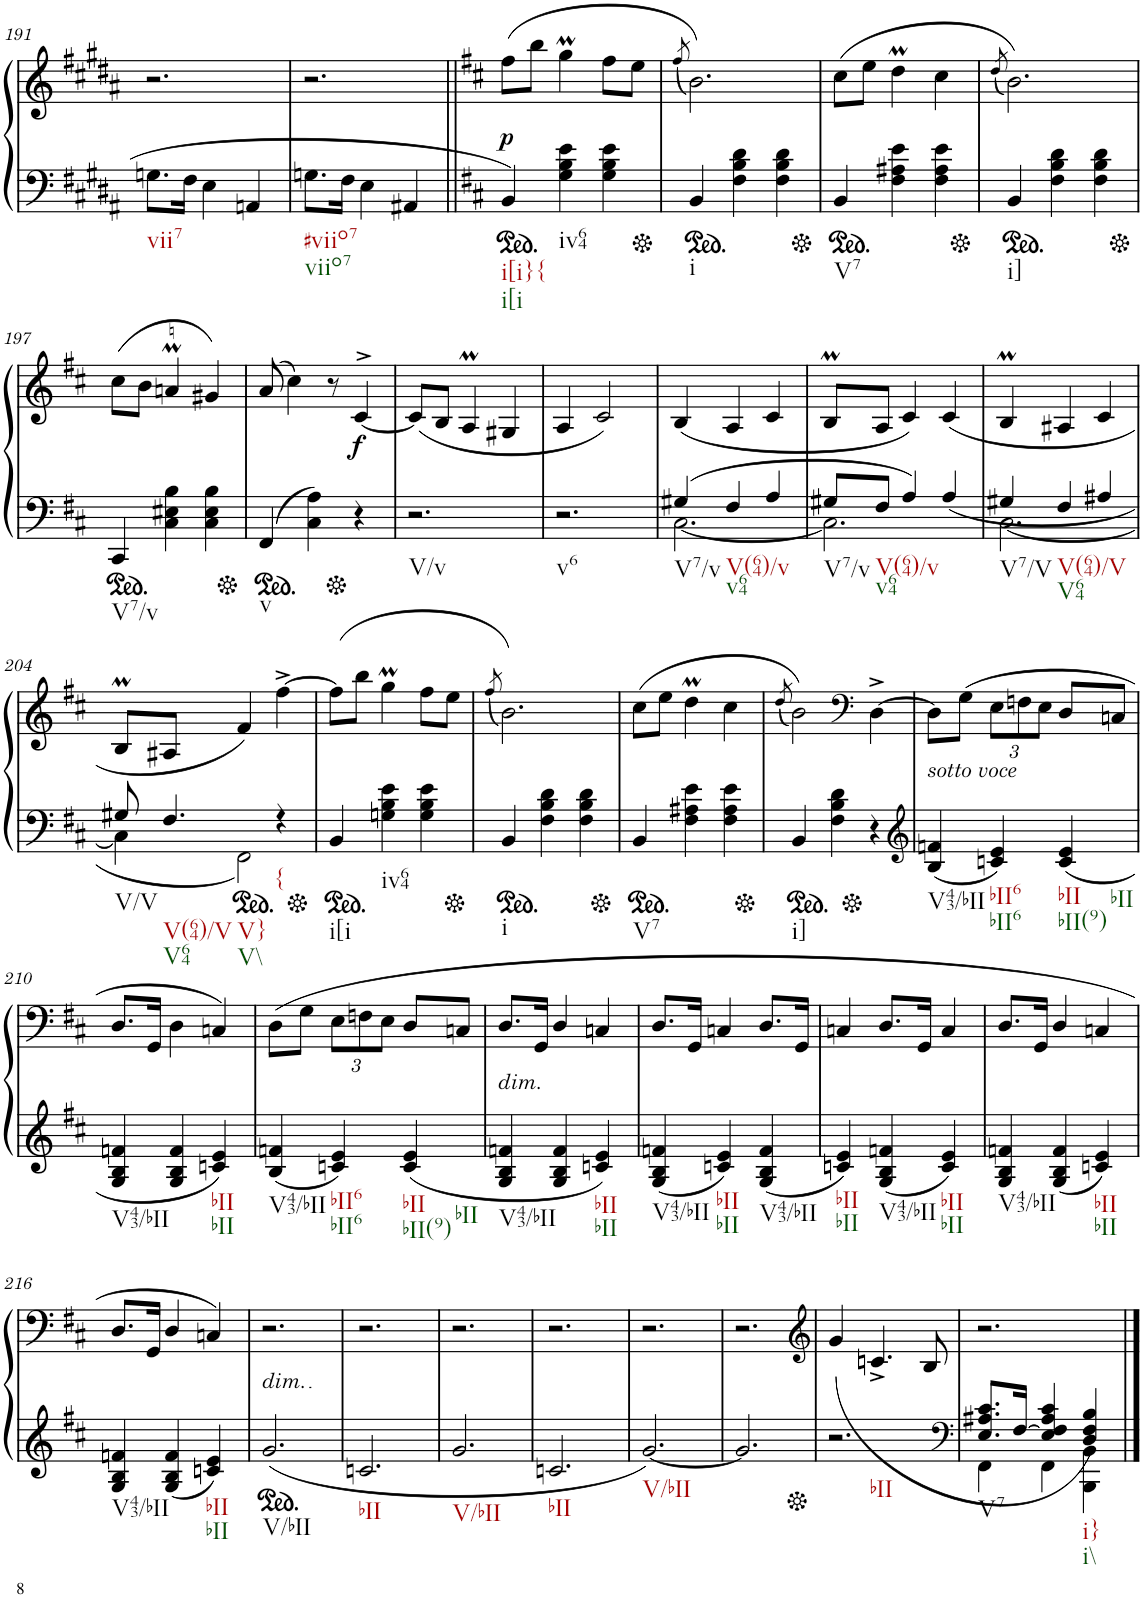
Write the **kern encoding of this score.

**kern	**kern	**dynam
*part2	*part1	*part1
*staff2	*staff1	*staff1
*I"Piano	*I"Piano	*
*I'Pno	*I'Pno	*
!!LO:PB:g=z
*clefF4	*clefG2	*
*k[f#c#g#d#a#]	*k[f#c#g#d#a#]	*
*M3/4	*M3/4	*
=191	=191	=191
!LO:TX:b:t=vii7	!	!
8.Gn\L	2.r	.
16F#\Jk	.	.
4E\	.	.
4AAn/	.	.
=192	=192	=192
!LO:TX:b:t=#viio7	!	!
!LO:TX:b:t=viio7	!	!
8.Gn\L	2.r	.
16F#\Jk	.	.
4E\	.	.
4AA#X/	.	.
=193||	=193||	=193||
*k[f#c#]	*k[f#c#]	*
*ped	*	*
!LO:TX:b:t=i[i}{	!	!
!LO:TX:b:t=i[i	!	!
!	!	!LO:DY:b
4BB/	(8ff#\L	p
.	8bb\J	.
!LO:TX:b:t=iv64	!	!
4G\ 4B\ 4e\	4ggM\	.
4G\ 4B\ 4e\	8ff#\L	.
.	8ee\J	.
=194	=194	=194
.	(8qff#/	.
*ped	*	*
!LO:TX:b:t=i	!	!
4BB/	2.b\))	.
4F#\ 4B\ 4d\	.	.
4F#\ 4B\ 4d\	.	.
=195	=195	=195
*Xped	*	*
*ped	*	*
!LO:TX:b:t=V7	!	!
4BB/	(8cc#\L	.
.	8ee\J	.
4F#\ 4A#X\ 4e\	4ddM\	.
4F#\ 4A#\ 4e\	4cc#\	.
=196	=196	=196
.	(8qdd/	.
*Xped	*	*
*ped	*	*
!LO:TX:b:t=i]	!	!
4BB/	2.b\))	.
4F#\ 4B\ 4d\	.	.
4F#\ 4B\ 4d\	.	.
!!LO:LB:g=z
=197	=197	=197
*Xped	*	*
*ped	*	*
!LO:TX:b:t=V7/v	!	!
4CC#/	(8cc#\L	.
.	8b\J	.
4C#\ 4E#X\ 4B\	4anM/	.
4C#\ 4E#\ 4B\	4g#X/)	.
=198	=198	=198
*Xped	*	*
*ped	*	*
!LO:TX:b:t=v	!	!
(4FF#/	(8a/	.
.	4cc#\)	.
4C#\ 4A\)	.	.
.	8r	.
*Xped	*	*
!	!	!LO:DY:b
4r	[4c#^>/	f
=199	=199	=199
!LO:TX:b:t=V/v	!	!
2.r	(<8c#/L]	.
.	8B/J	.
.	4AM/	.
.	4G#X/	.
=200	=200	=200
!LO:TX:b:t=v6	!	!
2.r	4A/	.
.	2c#/)	.
=201	=201	=201
*^	*	*
!LO:TX:b:t=V7/v	!	!	!
(4G#X/	[2.C#\	(<4B/	.
!LO:TX:b:t=V(64)/v	!	!	!
!LO:TX:b:t=v64	!	!	!
4F#/	.	4A/	.
4A/	.	4c#/	.
=202	=202	=202	=202
!LO:TX:b:t=V7/v	!	!	!
8G#X/L	2.C#\]	8BM/L	.
!LO:TX:b:t=V(64)/v	!	!	!
!LO:TX:b:t=v64	!	!	!
8F#/J	.	8A/J	.
4A/)	.	4c#/)	.
(4A/	.	(<4c#/	.
=203	=203	=203	=203
!LO:TX:b:t=V7/V	!	!	!
4G#X/	[2.C#\	4BM/	.
!LO:TX:b:t=V(64)/V	!	!	!
!LO:TX:b:t=V64	!	!	!
4F#/	.	4A#X/	.
4A#X/	.	4c#/	.
!!LO:LB:g=z
=204	=204	=204	=204
!LO:TX:b:t=V/V	!	!	!
8G#X/	4C#\]	8BM/L	.
!LO:TX:b:t=V(64)/V	!	!	!
!LO:TX:b:t=V64	!	!	!
!LO:TX:b:t=V}	!	!	!
!LO:TX:b:t=V\\	!	!	!
4.F#/	.	8A#X/J	.
*ped	*	*	*
.	2FF#\)	4f#/)	.
!LO:TX:b:t={	!	!	!
4r	.	[4ff#^\	.
*v	*v	*	*
=205	=205	=205
*Xped	*	*
*ped	*	*
!LO:TX:b:t=i[i	!	!
4BB/	(8ff#\L]	.
.	8bb\J	.
!LO:TX:b:t=iv64	!	!
4Gn\ 4B\ 4e\	4ggM\	.
4G\ 4B\ 4e\	8ff#\L	.
.	8ee\J	.
=206	=206	=206
.	(8qff#/	.
*Xped	*	*
*ped	*	*
!LO:TX:b:t=i	!	!
4BB/	2.b\))	.
4F#\ 4B\ 4d\	.	.
4F#\ 4B\ 4d\	.	.
=207	=207	=207
*Xped	*	*
*ped	*	*
!LO:TX:b:t=V7	!	!
4BB/	(8cc#\L	.
.	8ee\J	.
4F#\ 4A#X\ 4e\	4ddM\	.
4F#\ 4A#\ 4e\	4cc#\	.
=208	=208	=208
.	(8qdd/	.
*Xped	*	*
*ped	*	*
!LO:TX:b:t=i]	!	!
4BB/	2b\))	.
4F#\ 4B\ 4d\	.	.
*	*clefF4	*
*Xped	*	*
4r	[4D^\	.
=209	=209	=209
*clefG2	*	*
!	!LO:TX:b:i:t=sotto voce	!
!LO:TX:b:t=V43/bII	!	!
(4B/ 4fn/	8D\L]	.
.	(8G\J	.
*	*Xbrackettup	*
!LO:TX:b:t=bII6	!	!
!LO:TX:b:t=bII6	!	!
4cn/ 4e/)	12E\L	.
.	12Fn\	.
.	12E\J	.
!LO:TX:b:t=bII	!	!
!LO:TX:b:t=bII(9)	!	!
!LO:TX:b:t=bII	!	!
(4c/ 4e/	8D/L	.
.	8Cn/J	.
!!LO:LB:g=z
=210	=210	=210
!LO:TX:b:t=V43/bII	!	!
4G/ 4B/ 4fn/	8.D/L	.
.	16GG/Jk	.
4G/ 4B/ 4f/	4D\	.
!LO:TX:b:t=bII	!	!
!LO:TX:b:t=bII	!	!
4cn/ 4e/)	4Cn/)	.
=211	=211	=211
!LO:TX:b:t=V43/bII	!	!
(4B/ 4fn/	(8D\L	.
.	8G\J	.
!LO:TX:b:t=bII6	!	!
!LO:TX:b:t=bII6	!	!
4cn/ 4e/)	12E\L	.
.	12Fn\	.
.	12E\J	.
!LO:TX:b:t=bII	!	!
!LO:TX:b:t=bII(9)	!	!
!LO:TX:b:t=bII	!	!
(4c/ 4e/	8D/L	.
.	8Cn/J	.
=212	=212	=212
!	!LO:TX:b:i:t=dim.	!
!LO:TX:b:t=V43/bII	!	!
4G/ 4B/ 4fn/	8.D/L	.
.	16GG/Jk	.
4G/ 4B/ 4f/	4D/	.
!LO:TX:b:t=bII	!	!
!LO:TX:b:t=bII	!	!
4cn/ 4e/)	4Cn/	.
=213	=213	=213
!LO:TX:b:t=V43/bII	!	!
(4G/ 4B/ 4fn/	8.D/L	.
.	16GG/Jk	.
!LO:TX:b:t=bII	!	!
!LO:TX:b:t=bII	!	!
4cn/ 4e/)	4Cn/	.
!LO:TX:b:t=V43/bII	!	!
(4G/ 4B/ 4f/	8.D/L	.
.	16GG/Jk	.
=214	=214	=214
!LO:TX:b:t=bII	!	!
!LO:TX:b:t=bII	!	!
4cn/ 4e/)	4Cn/	.
!LO:TX:b:t=V43/bII	!	!
(4G/ 4B/ 4fn/	8.D/L	.
.	16GG/Jk	.
!LO:TX:b:t=bII	!	!
!LO:TX:b:t=bII	!	!
4c/ 4e/)	4C/	.
=215	=215	=215
!LO:TX:b:t=V43/bII	!	!
4G/ 4B/ 4fn/	8.D/L	.
.	16GG/Jk	.
(4G/ 4B/ 4f/	4D/	.
!LO:TX:b:t=bII	!	!
!LO:TX:b:t=bII	!	!
4cn/ 4e/)	4Cn/	.
!!LO:LB:g=z
=216	=216	=216
!LO:TX:b:t=V43/bII	!	!
4G/ 4B/ 4fn/	8.D/L	.
.	16GG/Jk	.
(4G/ 4B/ 4f/	4D/	.
!LO:TX:b:t=bII	!	!
!LO:TX:b:t=bII	!	!
4cn/ 4e/)	4Cn/)	.
=217	=217	=217
!LO:TX:a:i:t=dim.	!	!
!LO:TX:b:t=V/bII	!	!
(<2.g/	2.r	.
=218	=218	=218
!LO:TX:b:t=bII	!	!
2.cn/	2.r	.
=219	=219	=219
!LO:TX:b:t=V/bII	!	!
2.g/	2.r	.
=220	=220	=220
!LO:TX:b:t=bII	!	!
2.cn/	2.r	.
=221	=221	=221
!LO:TX:b:t=V/bII	!	!
[2.g/)	2.r	.
=222	=222	=222
2.g/]	2.r	.
=223	=223	=223
*	*clefG2	*
*Xped	*	*
!LO:TX:b:t=bII	!	!
2.r	(4g/	.
.	4.cn^/	.
.	8B/	.
=224	=224	=224
*clefF4	*	*
*^	*	*
!LO:TX:b:t=V7	!	!	!
8.E/ 8.A#X/ 8.c#/L	4FF#\	2.r	.
[16F#/Jk	.	.	.
4E/ 4F#/] 4A#/ 4c#/	4FF#\	.	.
!LO:TX:b:t=i}	!	!	!
!LO:TX:b:t=i\\	!	!	!
4D/ 4F#/ 4B/)	4BBB\ 4BB\	.	.
*v	*v	*	*
==	==	==
*-	*-	*-
